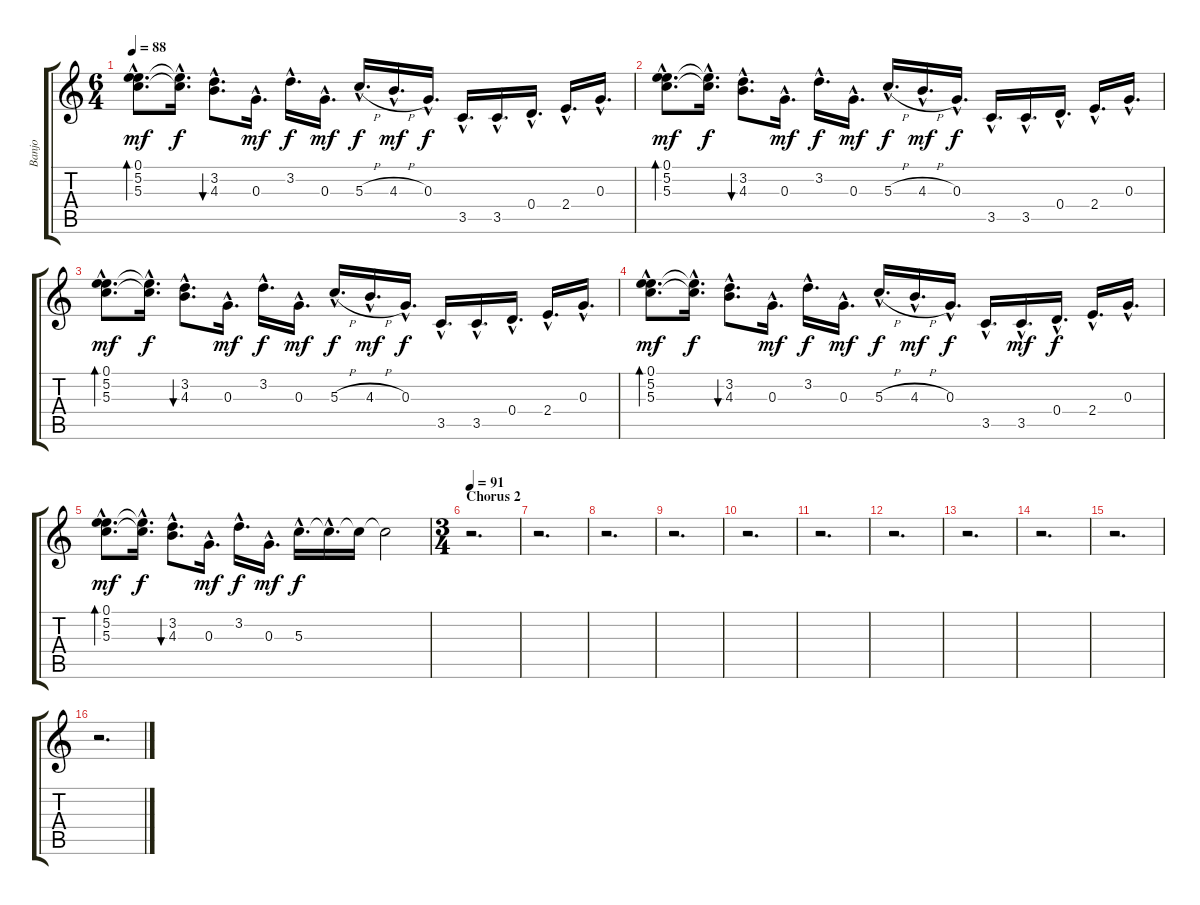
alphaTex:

\track ("Banjo" "Banjo") {instrument banjo}
\staff {score tabs}
\tuning (E4 B3 G3 D3 A2 E2) {hide}
\displaytranspose 12
\ts (6 4)
\tempo 88
\clef g2
\ks c
(0.1{hac} 5.2{hac} 5.3{hac}).8{d bd 120 dy mf} (5.2{hac t} 5.3{hac t}).16{d dy f} (3.2{hac} 4.3{hac}).8{d bu 120} 0.3{hac}.16{d dy mf} 3.2{hac}.16{d dy f} 0.3{hac}.16{d dy mf} 5.3{h hac}.16{d dy f} 4.3{h hac}.16{d dy mf} 0.3{hac}.16{d dy f} 3.5{hac}.16{d} 3.5{hac}.16{d} 0.4{hac}.16{d} 2.4{hac}.16{d} 0.3{hac}.16{d} |
(0.1{hac} 5.2{hac} 5.3{hac}).8{d bd 120 dy mf} (5.2{hac t} 5.3{hac t}).16{d dy f} (3.2{hac} 4.3{hac}).8{d bu 120} 0.3{hac}.16{d dy mf} 3.2{hac}.16{d dy f} 0.3{hac}.16{d dy mf} 5.3{h hac}.16{d dy f} 4.3{h hac}.16{d dy mf} 0.3{hac}.16{d dy f} 3.5{hac}.16{d} 3.5{hac}.16{d} 0.4{hac}.16{d} 2.4{hac}.16{d} 0.3{hac}.16{d} |
(0.1{hac} 5.2{hac} 5.3{hac}).8{d bd 120 dy mf} (5.2{hac t} 5.3{hac t}).16{d dy f} (3.2{hac} 4.3{hac}).8{d bu 120} 0.3{hac}.16{d dy mf} 3.2{hac}.16{d dy f} 0.3{hac}.16{d dy mf} 5.3{h hac}.16{d dy f} 4.3{h hac}.16{d dy mf} 0.3{hac}.16{d dy f} 3.5{hac}.16{d} 3.5{hac}.16{d} 0.4{hac}.16{d} 2.4{hac}.16{d} 0.3{hac}.16{d} |
(0.1{hac} 5.2{hac} 5.3{hac}).8{d bd 120 dy mf} (5.2{hac t} 5.3{hac t}).16{d dy f} (3.2{hac} 4.3{hac}).8{d bu 120} 0.3{hac}.16{d dy mf} 3.2{hac}.16{d dy f} 0.3{hac}.16{d dy mf} 5.3{h hac}.16{d dy f} 4.3{h hac}.16{d dy mf} 0.3{hac}.16{d dy f} 3.5{hac}.16{d} 3.5{hac}.16{d dy mf} 0.4{hac}.16{d dy f} 2.4{hac}.16{d} 0.3{hac}.16{d} |
(0.1{hac} 5.2{hac} 5.3{hac}).8{d bd 120 dy mf} (5.2{hac t} 5.3{hac t}).16{d dy f} (3.2{hac} 4.3{hac}).8{d bu 120} 0.3{hac}.16{d dy mf} 3.2{hac}.16{d dy f} 0.3{hac}.16{d dy mf} 5.3{hac}.16{d dy f} 5.3{hac t}.16{d} 5.3{t}.16 5.3{t}.2 |
\ts (3 4)
\section ("" "Chorus 2")
\tempo 91
r.2{d} |
r.2{d} |
r.2{d} |
r.2{d} |
r.2{d} |
r.2{d} |
r.2{d} |
r.2{d} |
r.2{d} |
r.2{d} |
r.2{d}
